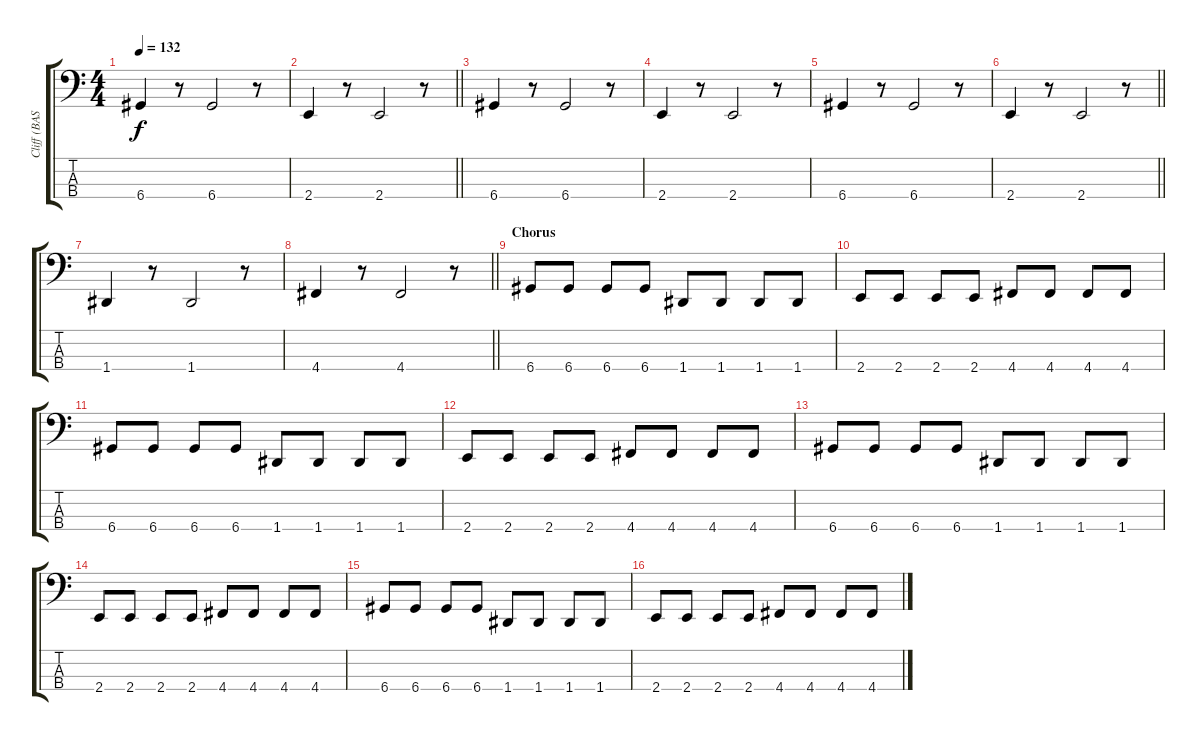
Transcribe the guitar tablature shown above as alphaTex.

\track ("Cliff (BASS)" "Cliff (BAS") {instrument electricbassfinger}
\staff {score tabs}
\tuning (G2 D2 A1 D1) {hide}
\ts (4 4)
\tempo 132
\clef f4
\ks c
6.4.4{dy f} r.8 6.4.2 r.8 |
\barLineRight lightlight
2.4.4 r.8 2.4.2 r.8 |
6.4.4 r.8 6.4.2 r.8 |
2.4.4 r.8 2.4.2 r.8 |
6.4.4 r.8 6.4.2 r.8 |
\barLineRight lightlight
2.4.4 r.8 2.4.2 r.8 |
1.4.4 r.8 1.4.2 r.8 |
\barLineRight lightlight
4.4.4 r.8 4.4.2 r.8 |
\section ("" "Chorus")
6.4.8 6.4.8 6.4.8 6.4.8 1.4.8 1.4.8 1.4.8 1.4.8 |
2.4.8 2.4.8 2.4.8 2.4.8 4.4.8 4.4.8 4.4.8 4.4.8 |
6.4.8 6.4.8 6.4.8 6.4.8 1.4.8 1.4.8 1.4.8 1.4.8 |
2.4.8 2.4.8 2.4.8 2.4.8 4.4.8 4.4.8 4.4.8 4.4.8 |
6.4.8 6.4.8 6.4.8 6.4.8 1.4.8 1.4.8 1.4.8 1.4.8 |
2.4.8 2.4.8 2.4.8 2.4.8 4.4.8 4.4.8 4.4.8 4.4.8 |
6.4.8 6.4.8 6.4.8 6.4.8 1.4.8 1.4.8 1.4.8 1.4.8 |
2.4.8 2.4.8 2.4.8 2.4.8 4.4.8 4.4.8 4.4.8 4.4.8
